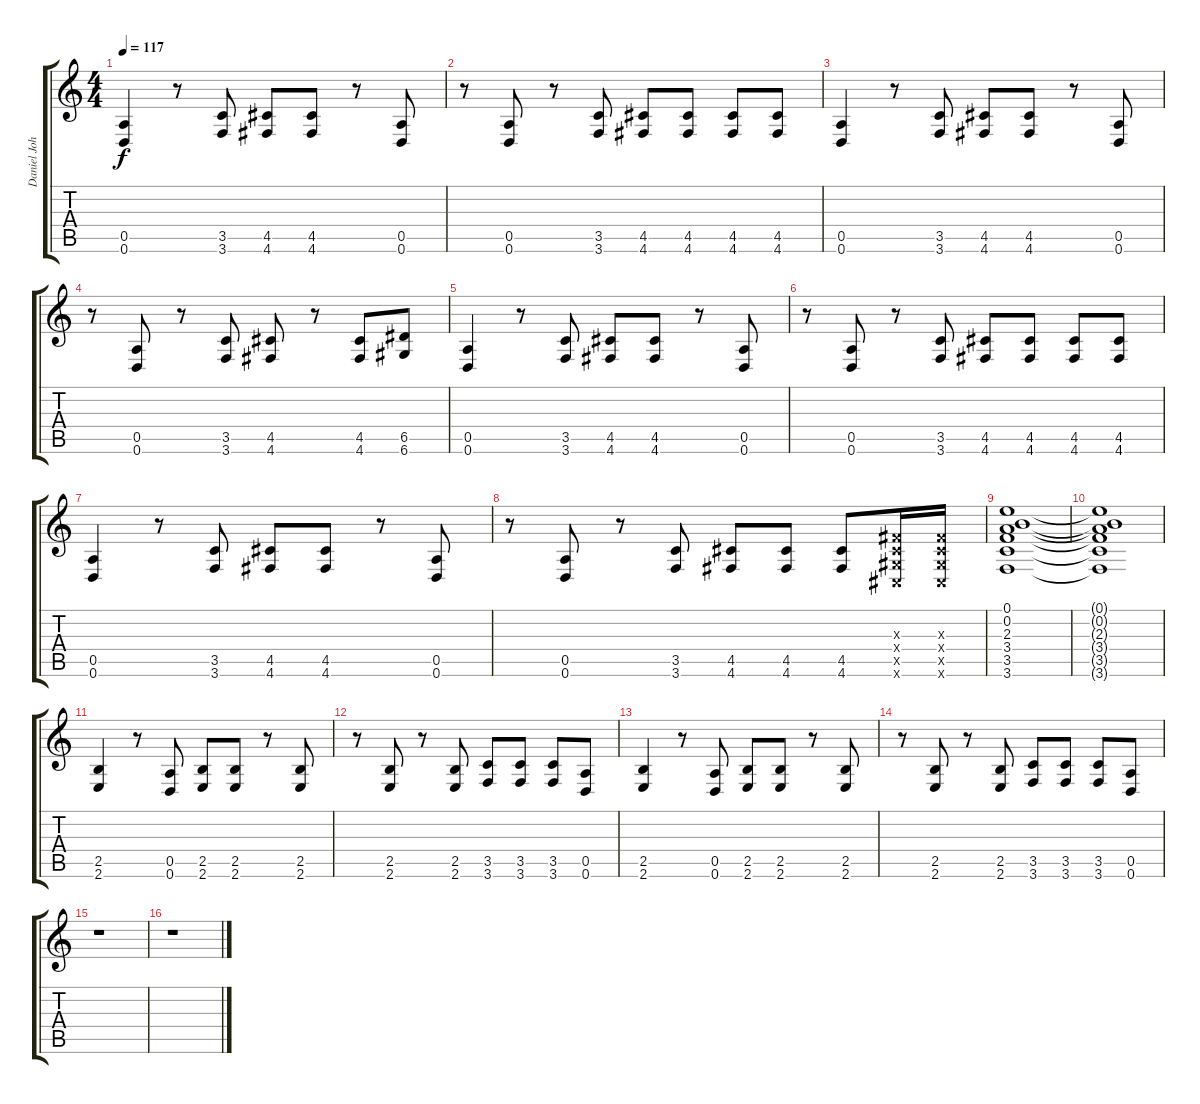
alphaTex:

\track ("Daniel Johns 2" "Daniel Joh") {instrument distortionguitar}
\staff {score tabs}
\tuning (E4 B3 G3 D3 A2 D2) {hide}
\ts (4 4)
\tempo 117
\clef g2
\ks c
(0.5 0.6).4{dy f} r.8 (3.5 3.6).8 (4.5 4.6).8 (4.5 4.6).8 r.8 (0.5 0.6).8 |
r.8 (0.5 0.6).8 r.8 (3.5 3.6).8 (4.5 4.6).8 (4.5 4.6).8 (4.5 4.6).8 (4.5 4.6).8 |
(0.5 0.6).4 r.8 (3.5 3.6).8 (4.5 4.6).8 (4.5 4.6).8 r.8 (0.5 0.6).8 |
r.8 (0.5 0.6).8 r.8 (3.5 3.6).8 (4.5 4.6).8 r.8 (4.5 4.6).8 (6.5 6.6).8 |
(0.5 0.6).4 r.8 (3.5 3.6).8 (4.5 4.6).8 (4.5 4.6).8 r.8 (0.5 0.6).8 |
r.8 (0.5 0.6).8 r.8 (3.5 3.6).8 (4.5 4.6).8 (4.5 4.6).8 (4.5 4.6).8 (4.5 4.6).8 |
(0.5 0.6).4 r.8 (3.5 3.6).8 (4.5 4.6).8 (4.5 4.6).8 r.8 (0.5 0.6).8 |
r.8 (0.5 0.6).8 r.8 (3.5 3.6).8 (4.5 4.6).8 (4.5 4.6).8 (4.5 4.6).8 (-1.3{x} -1.4{x} -1.5{x} -1.6{x}).16 (-1.3{x} -1.4{x} -1.5{x} -1.6{x}).16 |
(0.1 0.2 2.3 3.4 3.5 3.6).1 |
(0.1{t} 0.2{t} 2.3{t} 3.4{t} 3.5{t} 3.6{t}).1 |
(2.5 2.6).4 r.8 (0.5 0.6).8 (2.5 2.6).8 (2.5 2.6).8 r.8 (2.5 2.6).8 |
r.8 (2.5 2.6).8 r.8 (2.5 2.6).8 (3.5 3.6).8 (3.5 3.6).8 (3.5 3.6).8 (0.5 0.6).8 |
(2.5 2.6).4 r.8 (0.5 0.6).8 (2.5 2.6).8 (2.5 2.6).8 r.8 (2.5 2.6).8 |
r.8 (2.5 2.6).8 r.8 (2.5 2.6).8 (3.5 3.6).8 (3.5 3.6).8 (3.5 3.6).8 (0.5 0.6).8 |
r.1 |
r.1
